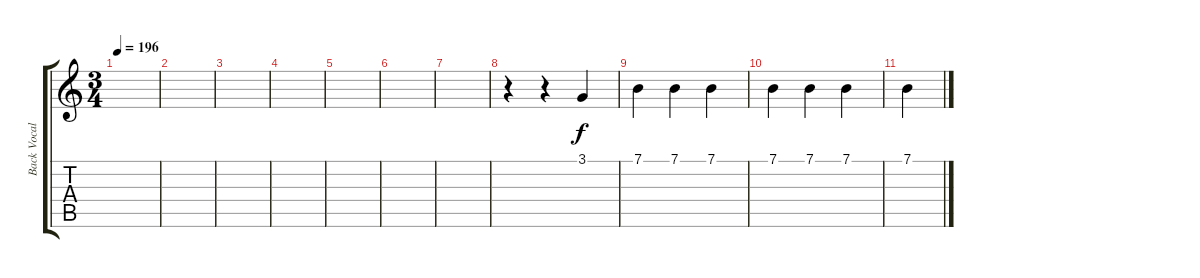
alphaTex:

\track ("Back Vocals" "Back Vocal") {instrument lead2sawtooth}
\staff {score tabs}
\tuning (E4 B3 G3 D3 A2 E2) {hide}
\ts (3 4)
\tempo 196
\clef g2
\ks c
|
|
|
|
|
|
|
r.4 r.4 3.1.4 |
7.1.4 7.1.4 7.1.4 |
7.1.4 7.1.4 7.1.4 |
7.1.4
